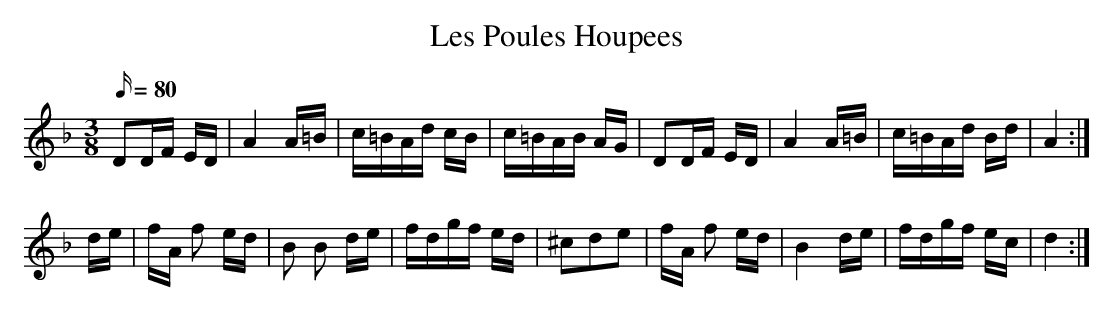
X:1
T:Les Poules Houpees
M:3/8
L:1/16
Q:80
K:Dm
D2DF ED|A4 A=B|c=BAd cB|c=BAB AG|D2DF ED|A4 A=B|c=BAd Bd|A4:|!
de|fA f2 ed|B2 B2 de|fdgf ed|^c2d2e2|fA f2 ed|B4 de|fdgf ec|d4:|!
